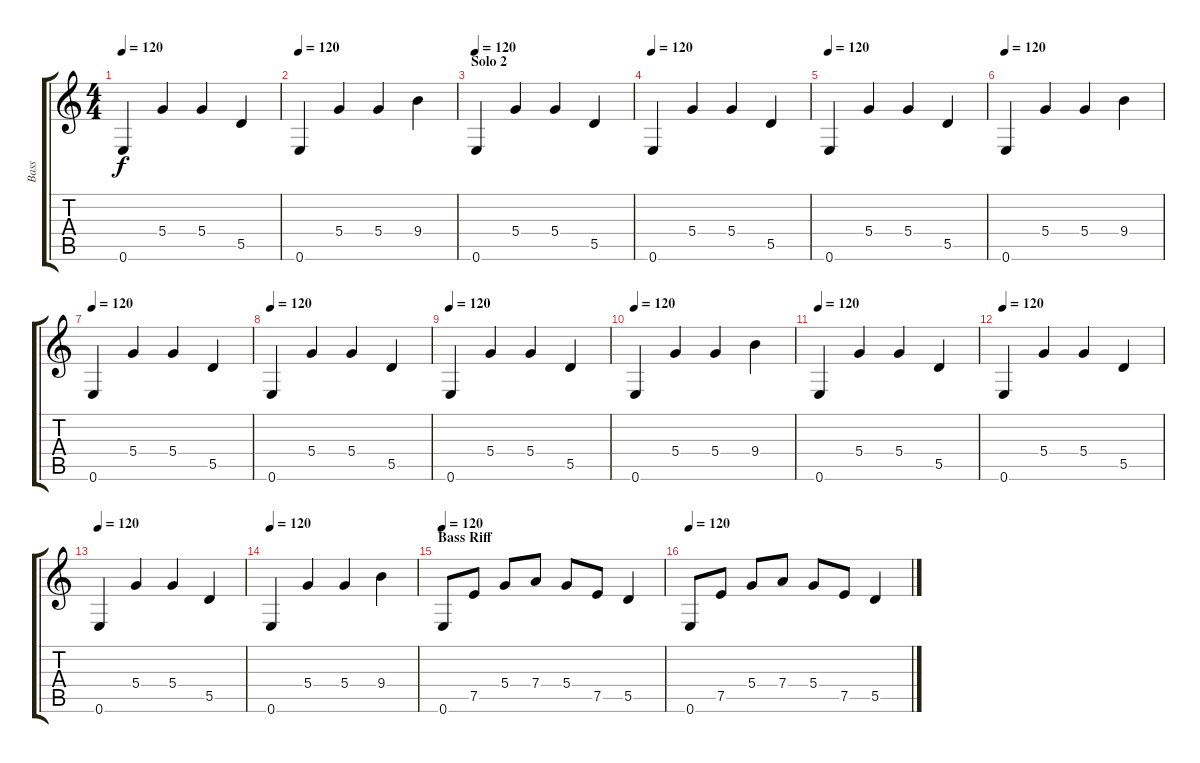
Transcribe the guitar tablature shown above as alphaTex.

\track ("Bass" "Bass") {instrument electricbassfinger}
\staff {score tabs}
\tuning (E4 B3 G3 D3 A2 E2) {hide}
\ts (4 4)
\tempo 120
\clef g2
\ks c
0.6.4{dy f} 5.4.4 5.4.4 5.5.4 |
\tempo 120
0.6.4 5.4.4 5.4.4 9.4.4 |
\section ("" "Solo 2")
\tempo 120
0.6.4 5.4.4 5.4.4 5.5.4 |
\tempo 120
0.6.4 5.4.4 5.4.4 5.5.4 |
\tempo 120
0.6.4 5.4.4 5.4.4 5.5.4 |
\tempo 120
0.6.4 5.4.4 5.4.4 9.4.4 |
\tempo 120
0.6.4 5.4.4 5.4.4 5.5.4 |
\tempo 120
0.6.4 5.4.4 5.4.4 5.5.4 |
\tempo 120
0.6.4 5.4.4 5.4.4 5.5.4 |
\tempo 120
0.6.4 5.4.4 5.4.4 9.4.4 |
\tempo 120
0.6.4 5.4.4 5.4.4 5.5.4 |
\tempo 120
0.6.4 5.4.4 5.4.4 5.5.4 |
\tempo 120
0.6.4 5.4.4 5.4.4 5.5.4 |
\tempo 120
0.6.4 5.4.4 5.4.4 9.4.4 |
\section ("" "Bass Riff")
\tempo 120
0.6.8 7.5.8 5.4.8 7.4.8 5.4.8 7.5.8 5.5.4 |
\tempo 120
0.6.8 7.5.8 5.4.8 7.4.8 5.4.8 7.5.8 5.5.4
